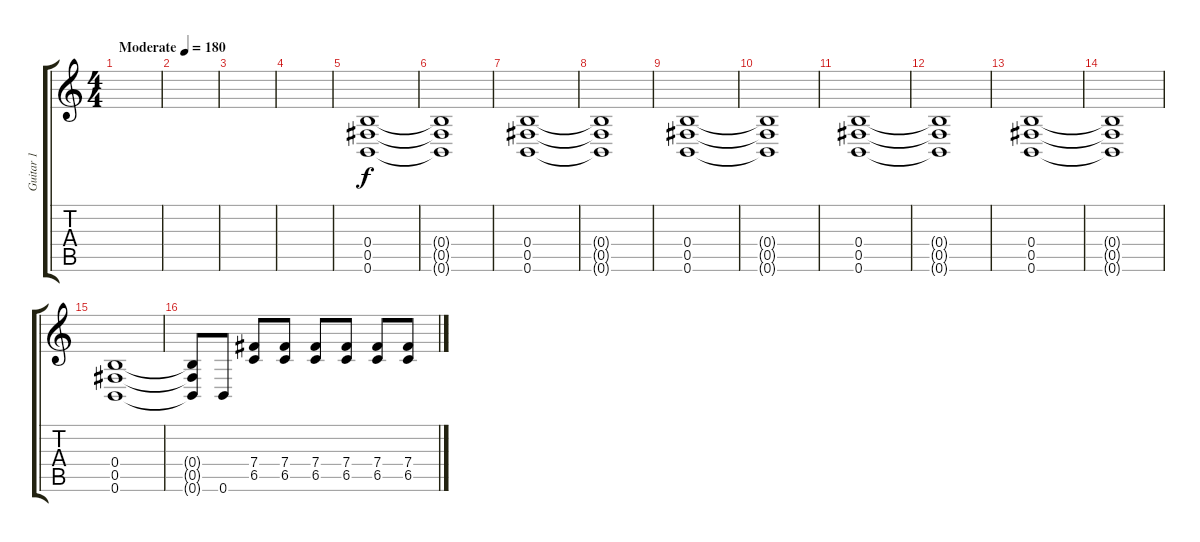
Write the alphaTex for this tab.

\track ("Guitar 1" "Guitar 1") {instrument distortionguitar}
\staff {score tabs}
\tuning (Db4 Ab3 E3 B2 Gb2 B1) {hide}
\ts (4 4)
\tempo (180 "Moderate")
\clef g2
\ks c
|
|
|
|
(0.4 0.5 0.6).1 |
(0.4{t} 0.5{t} 0.6{t}).1 |
(0.4 0.5 0.6).1 |
(0.4{t} 0.5{t} 0.6{t}).1 |
(0.4 0.5 0.6).1 |
(0.4{t} 0.5{t} 0.6{t}).1 |
(0.4 0.5 0.6).1 |
(0.4{t} 0.5{t} 0.6{t}).1 |
(0.4 0.5 0.6).1 |
(0.4{t} 0.5{t} 0.6{t}).1 |
(0.4 0.5 0.6).1 |
(0.4{t} 0.5{t} 0.6{t}).8 0.6.8 (7.4 6.5).8 (7.4 6.5).8 (7.4 6.5).8 (7.4 6.5).8 (7.4 6.5).8 (7.4 6.5).8
